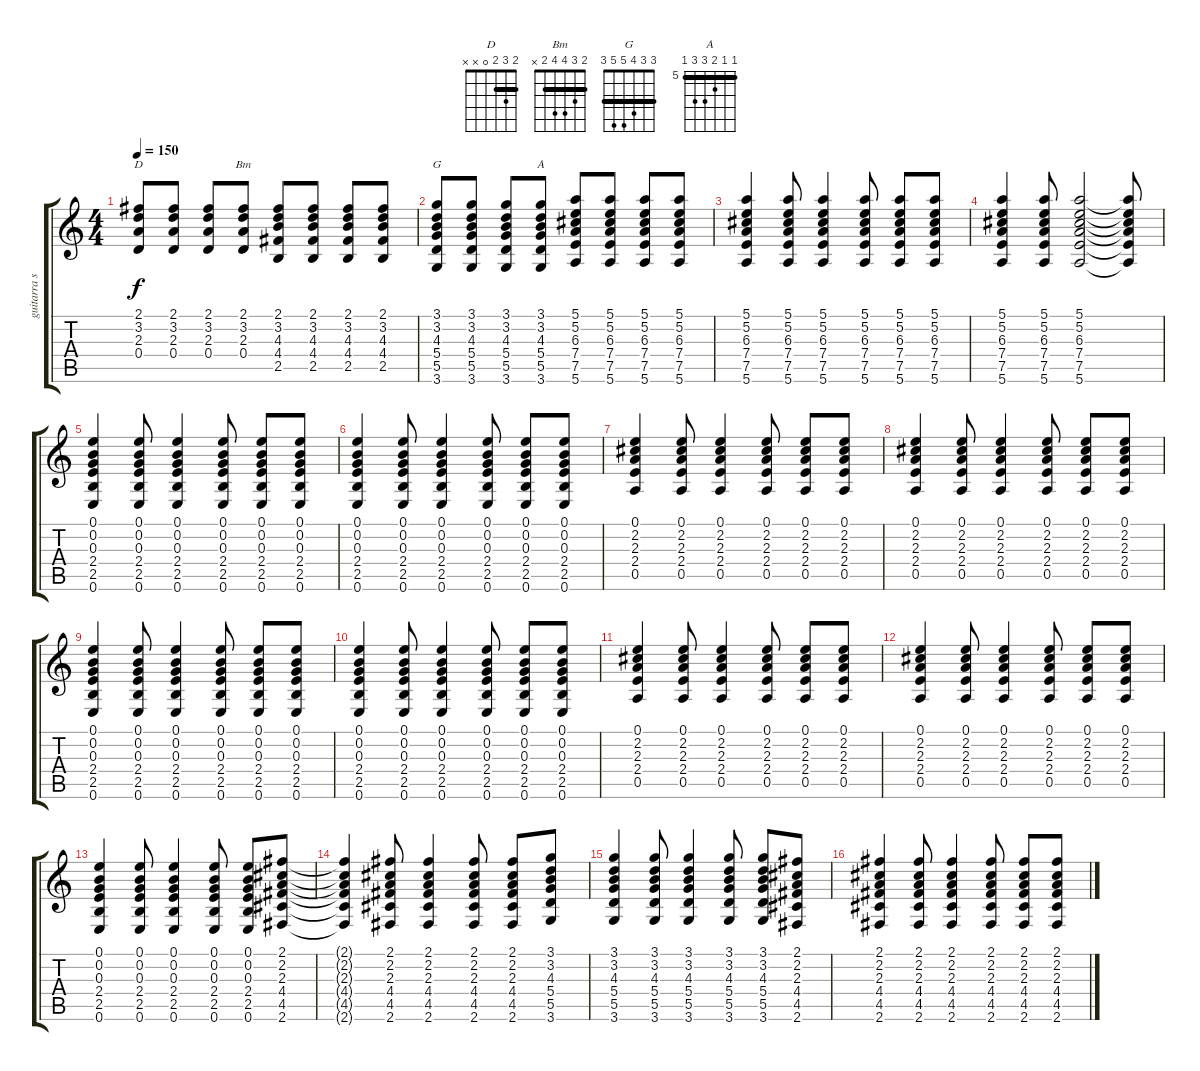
\track ("guitarra solo" "guitarra s") {instrument distortionguitar}
\staff {score tabs}
\tuning (E4 B3 G3 D3 A2 E2) {hide}
\chord ("D" 2 3 2 0 x x) {barre 2}
\chord ("Bm" 2 3 4 4 2 x) {barre 2}
\chord ("G" 3 3 4 5 5 3) {barre 3}
\chord ("A" 5 5 6 7 7 5) {firstfret 5 barre 5}
\ts (4 4)
\tempo 150
\clef g2
\ks c
(2.1 3.2 2.3 0.4).8{ch "D" dy f} (2.1 3.2 2.3 0.4).8 (2.1 3.2 2.3 0.4).8 (2.1 3.2 2.3 0.4).8{ch "Bm"} (2.1 3.2 4.3 4.4 2.5).8 (2.1 3.2 4.3 4.4 2.5).8 (2.1 3.2 4.3 4.4 2.5).8 (2.1 3.2 4.3 4.4 2.5).8 |
(3.1 3.2 4.3 5.4 5.5 3.6).8{ch "G"} (3.1 3.2 4.3 5.4 5.5 3.6).8 (3.1 3.2 4.3 5.4 5.5 3.6).8 (3.1 3.2 4.3 5.4 5.5 3.6).8{ch "A"} (5.1 5.2 6.3 7.4 7.5 5.6).8 (5.1 5.2 6.3 7.4 7.5 5.6).8 (5.1 5.2 6.3 7.4 7.5 5.6).8 (5.1 5.2 6.3 7.4 7.5 5.6).8 |
(5.1 5.2 6.3 7.4 7.5 5.6).4 (5.1 5.2 6.3 7.4 7.5 5.6).8 (5.1 5.2 6.3 7.4 7.5 5.6).4 (5.1 5.2 6.3 7.4 7.5 5.6).8 (5.1 5.2 6.3 7.4 7.5 5.6).8 (5.1 5.2 6.3 7.4 7.5 5.6).8 |
(5.1 5.2 6.3 7.4 7.5 5.6).4 (5.1 5.2 6.3 7.4 7.5 5.6).8 (5.1 5.2 6.3 7.4 7.5 5.6).2 (5.1{t} 5.2{t} 6.3{t} 7.4{t} 7.5{t} 5.6{t}).8 |
(0.1 0.2 0.3 2.4 2.5 0.6).4 (0.1 0.2 0.3 2.4 2.5 0.6).8 (0.1 0.2 0.3 2.4 2.5 0.6).4 (0.1 0.2 0.3 2.4 2.5 0.6).8 (0.1 0.2 0.3 2.4 2.5 0.6).8 (0.1 0.2 0.3 2.4 2.5 0.6).8 |
(0.1 0.2 0.3 2.4 2.5 0.6).4 (0.1 0.2 0.3 2.4 2.5 0.6).8 (0.1 0.2 0.3 2.4 2.5 0.6).4 (0.1 0.2 0.3 2.4 2.5 0.6).8 (0.1 0.2 0.3 2.4 2.5 0.6).8 (0.1 0.2 0.3 2.4 2.5 0.6).8 |
(0.1 2.2 2.3 2.4 0.5).4 (0.1 2.2 2.3 2.4 0.5).8 (0.1 2.2 2.3 2.4 0.5).4 (0.1 2.2 2.3 2.4 0.5).8 (0.1 2.2 2.3 2.4 0.5).8 (0.1 2.2 2.3 2.4 0.5).8 |
(0.1 2.2 2.3 2.4 0.5).4 (0.1 2.2 2.3 2.4 0.5).8 (0.1 2.2 2.3 2.4 0.5).4 (0.1 2.2 2.3 2.4 0.5).8 (0.1 2.2 2.3 2.4 0.5).8 (0.1 2.2 2.3 2.4 0.5).8 |
(0.1 0.2 0.3 2.4 2.5 0.6).4 (0.1 0.2 0.3 2.4 2.5 0.6).8 (0.1 0.2 0.3 2.4 2.5 0.6).4 (0.1 0.2 0.3 2.4 2.5 0.6).8 (0.1 0.2 0.3 2.4 2.5 0.6).8 (0.1 0.2 0.3 2.4 2.5 0.6).8 |
(0.1 0.2 0.3 2.4 2.5 0.6).4 (0.1 0.2 0.3 2.4 2.5 0.6).8 (0.1 0.2 0.3 2.4 2.5 0.6).4 (0.1 0.2 0.3 2.4 2.5 0.6).8 (0.1 0.2 0.3 2.4 2.5 0.6).8 (0.1 0.2 0.3 2.4 2.5 0.6).8 |
(0.1 2.2 2.3 2.4 0.5).4 (0.1 2.2 2.3 2.4 0.5).8 (0.1 2.2 2.3 2.4 0.5).4 (0.1 2.2 2.3 2.4 0.5).8 (0.1 2.2 2.3 2.4 0.5).8 (0.1 2.2 2.3 2.4 0.5).8 |
(0.1 2.2 2.3 2.4 0.5).4 (0.1 2.2 2.3 2.4 0.5).8 (0.1 2.2 2.3 2.4 0.5).4 (0.1 2.2 2.3 2.4 0.5).8 (0.1 2.2 2.3 2.4 0.5).8 (0.1 2.2 2.3 2.4 0.5).8 |
(0.1 0.2 0.3 2.4 2.5 0.6).4 (0.1 0.2 0.3 2.4 2.5 0.6).8 (0.1 0.2 0.3 2.4 2.5 0.6).4 (0.1 0.2 0.3 2.4 2.5 0.6).8 (0.1 0.2 0.3 2.4 2.5 0.6).8 (2.1 2.2 2.3 4.4 4.5 2.6).8 |
(2.1{t} 2.2{t} 2.3{t} 4.4{t} 4.5{t} 2.6{t}).4 (2.1 2.2 2.3 4.4 4.5 2.6).8 (2.1 2.2 2.3 4.4 4.5 2.6).4 (2.1 2.2 2.3 4.4 4.5 2.6).8 (2.1 2.2 2.3 4.4 4.5 2.6).8 (3.1 3.2 4.3 5.4 5.5 3.6).8 |
(3.1 3.2 4.3 5.4 5.5 3.6).4 (3.1 3.2 4.3 5.4 5.5 3.6).8 (3.1 3.2 4.3 5.4 5.5 3.6).4 (3.1 3.2 4.3 5.4 5.5 3.6).8 (3.1 3.2 4.3 5.4 5.5 3.6).8 (2.1 2.2 2.3 4.4 4.5 2.6).8 |
(2.1 2.2 2.3 4.4 4.5 2.6).4 (2.1 2.2 2.3 4.4 4.5 2.6).8 (2.1 2.2 2.3 4.4 4.5 2.6).4 (2.1 2.2 2.3 4.4 4.5 2.6).8 (2.1 2.2 2.3 4.4 4.5 2.6).8 (2.1 2.2 2.3 4.4 4.5 2.6).8
